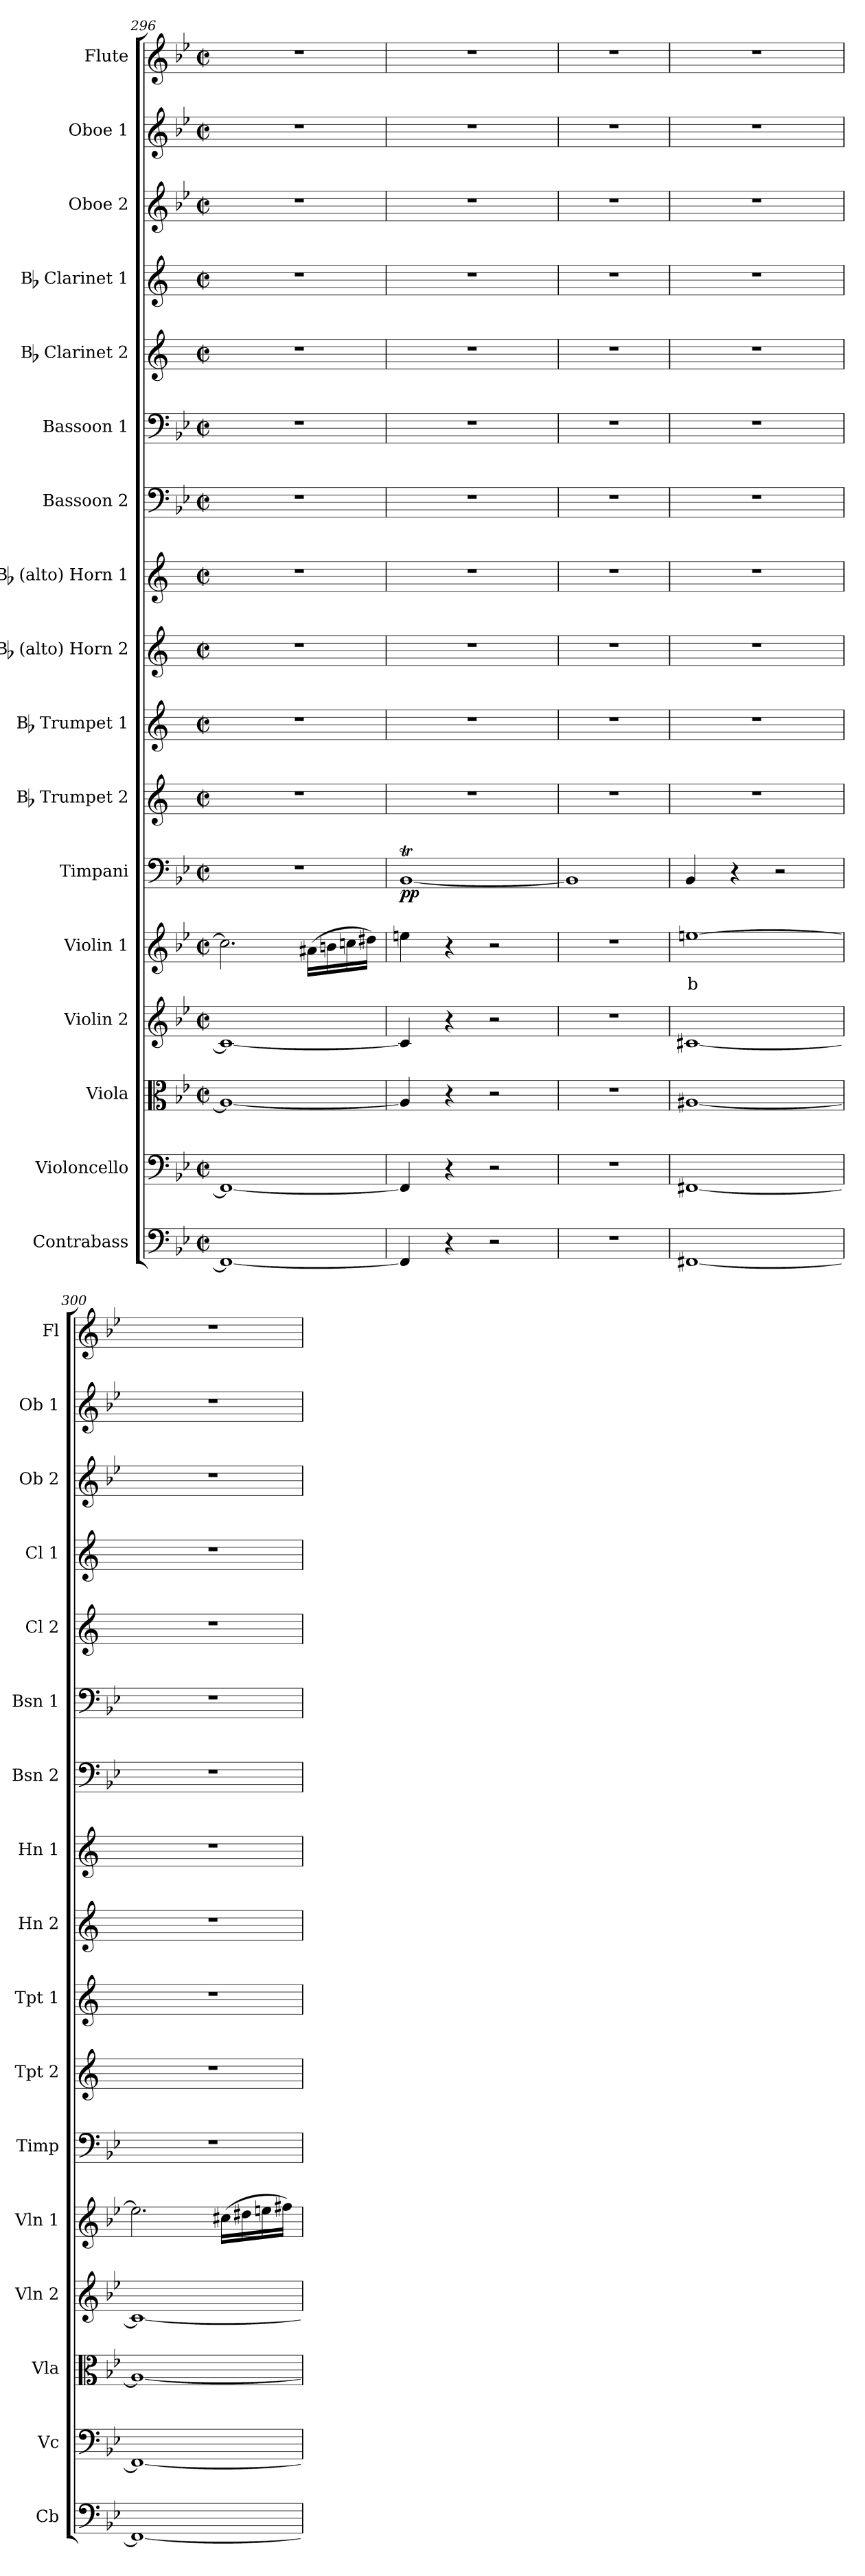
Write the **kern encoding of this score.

**kern	**kern	**kern	**kern	**kern	**text	**kern	**dynam	**kern	**kern	**kern	**kern	**kern	**kern	**kern	**kern	**kern	**kern	**kern
*part17	*part16	*part15	*part14	*part13	*part13	*part12	*part12	*part11	*part10	*part9	*part8	*part7	*part6	*part5	*part4	*part3	*part2	*part1
*staff17	*staff16	*staff15	*staff14	*staff13	*staff13	*staff12	*staff12	*staff11	*staff10	*staff9	*staff8	*staff7	*staff6	*staff5	*staff4	*staff3	*staff2	*staff1
*I"Contrabass	*I"Violoncello	*I"Viola	*I"Violin 2	*I"Violin 1	*	*I"Timpani	*	*I"Bb Trumpet 2	*I"Bb Trumpet 1	*I"Bb (alto) Horn 2	*I"Bb (alto) Horn 1	*I"Bassoon 2	*I"Bassoon 1	*I"Bb Clarinet 2	*I"Bb Clarinet 1	*I"Oboe 2	*I"Oboe 1	*I"Flute
*I'Cb	*I'Vc	*I'Vla	*I'Vln 2	*I'Vln 1	*	*I'Timp	*	*I'Tpt 2	*I'Tpt 1	*I'Hn 2	*I'Hn 1	*I'Bsn 2	*I'Bsn 1	*I'Cl 2	*I'Cl 1	*I'Ob 2	*I'Ob 1	*I'Fl
*clefF4	*clefF4	*clefC3	*clefG2	*clefG2	*	*clefF4	*	*clefG2	*clefG2	*clefG2	*clefG2	*clefF4	*clefF4	*clefG2	*clefG2	*clefG2	*clefG2	*clefG2
*ITrd7c12	*	*	*	*	*	*	*	*ITrd1c2	*ITrd1c2	*ITrd1c2	*ITrd1c2	*	*	*ITrd1c2	*ITrd1c2	*	*	*
*k[b-e-]	*k[b-e-]	*k[b-e-]	*k[b-e-]	*k[b-e-]	*	*k[b-e-]	*	*k[b-e-]	*k[b-e-]	*k[b-e-]	*k[b-e-]	*k[b-e-]	*k[b-e-]	*k[b-e-]	*k[b-e-]	*k[b-e-]	*k[b-e-]	*k[b-e-]
*M2/2	*M2/2	*M2/2	*M2/2	*M2/2	*	*M2/2	*	*M2/2	*M2/2	*M2/2	*M2/2	*M2/2	*M2/2	*M2/2	*M2/2	*M2/2	*M2/2	*M2/2
*met(c|)	*met(c|)	*met(c|)	*met(c|)	*met(c|)	*	*met(c|)	*	*met(c|)	*met(c|)	*met(c|)	*met(c|)	*met(c|)	*met(c|)	*met(c|)	*met(c|)	*met(c|)	*met(c|)	*met(c|)
=296	=296	=296	=296	=296	=296	=296	=296	=296	=296	=296	=296	=296	=296	=296	=296	=296	=296	=296
1FFF#_	1FF#_	1A#_	1c#_	2.cc#\]	.	1r	.	1r	1r	1r	1r	1r	1r	1r	1r	1r	1r	1r
.	.	.	.	(16a#X\LL	.	.	.	.	.	.	.	.	.	.	.	.	.	.
.	.	.	.	16bn\	.	.	.	.	.	.	.	.	.	.	.	.	.	.
.	.	.	.	16ccn\	.	.	.	.	.	.	.	.	.	.	.	.	.	.
.	.	.	.	16dd#X\JJ)	.	.	.	.	.	.	.	.	.	.	.	.	.	.
!!LO:PB:g=z
=297	=297	=297	=297	=297	=297	=297	=297	=297	=297	=297	=297	=297	=297	=297	=297	=297	=297	=297
!	!	!	!	!	!	!	!LO:DY:b	!	!	!	!	!	!	!	!	!	!	!
4FFF#/]	4FF#/]	4A#/]	4c#/]	4een\	.	[1BB-T	pp	1r	1r	1r	1r	1r	1r	1r	1r	1r	1r	1r
4r	4r	4r	4r	4r	.	.	.	.	.	.	.	.	.	.	.	.	.	.
2r	2r	2r	2r	2r	.	.	.	.	.	.	.	.	.	.	.	.	.	.
=298	=298	=298	=298	=298	=298	=298	=298	=298	=298	=298	=298	=298	=298	=298	=298	=298	=298	=298
1r	1r	1r	1r	1r	.	1BB-TTT]	.	1r	1r	1r	1r	1r	1r	1r	1r	1r	1r	1r
=299	=299	=299	=299	=299	=299	=299	=299	=299	=299	=299	=299	=299	=299	=299	=299	=299	=299	=299
!	!	!	!	!	!LO:LY:b:color=#FF0000	!	!	!	!	!	!	!	!	!	!	!	!	!
[1FFF#X	[1FF#X	[1A#X	[1c#X	[1een	b	4BB-/	.	1r	1r	1r	1r	1r	1r	1r	1r	1r	1r	1r
.	.	.	.	.	.	4r	.	.	.	.	.	.	.	.	.	.	.	.
.	.	.	.	.	.	2r	.	.	.	.	.	.	.	.	.	.	.	.
=300	=300	=300	=300	=300	=300	=300	=300	=300	=300	=300	=300	=300	=300	=300	=300	=300	=300	=300
1FFF#_	1FF#_	1A#_	1c#_	2.ee\]	.	1r	.	1r	1r	1r	1r	1r	1r	1r	1r	1r	1r	1r
.	.	.	.	(16cc#X\LL	.	.	.	.	.	.	.	.	.	.	.	.	.	.
.	.	.	.	16dd#X\	.	.	.	.	.	.	.	.	.	.	.	.	.	.
.	.	.	.	16een\	.	.	.	.	.	.	.	.	.	.	.	.	.	.
.	.	.	.	16ff#X\JJ)	.	.	.	.	.	.	.	.	.	.	.	.	.	.
=	=	=	=	=	=	=	=	=	=	=	=	=	=	=	=	=	=	=
*-	*-	*-	*-	*-	*-	*-	*-	*-	*-	*-	*-	*-	*-	*-	*-	*-	*-	*-
